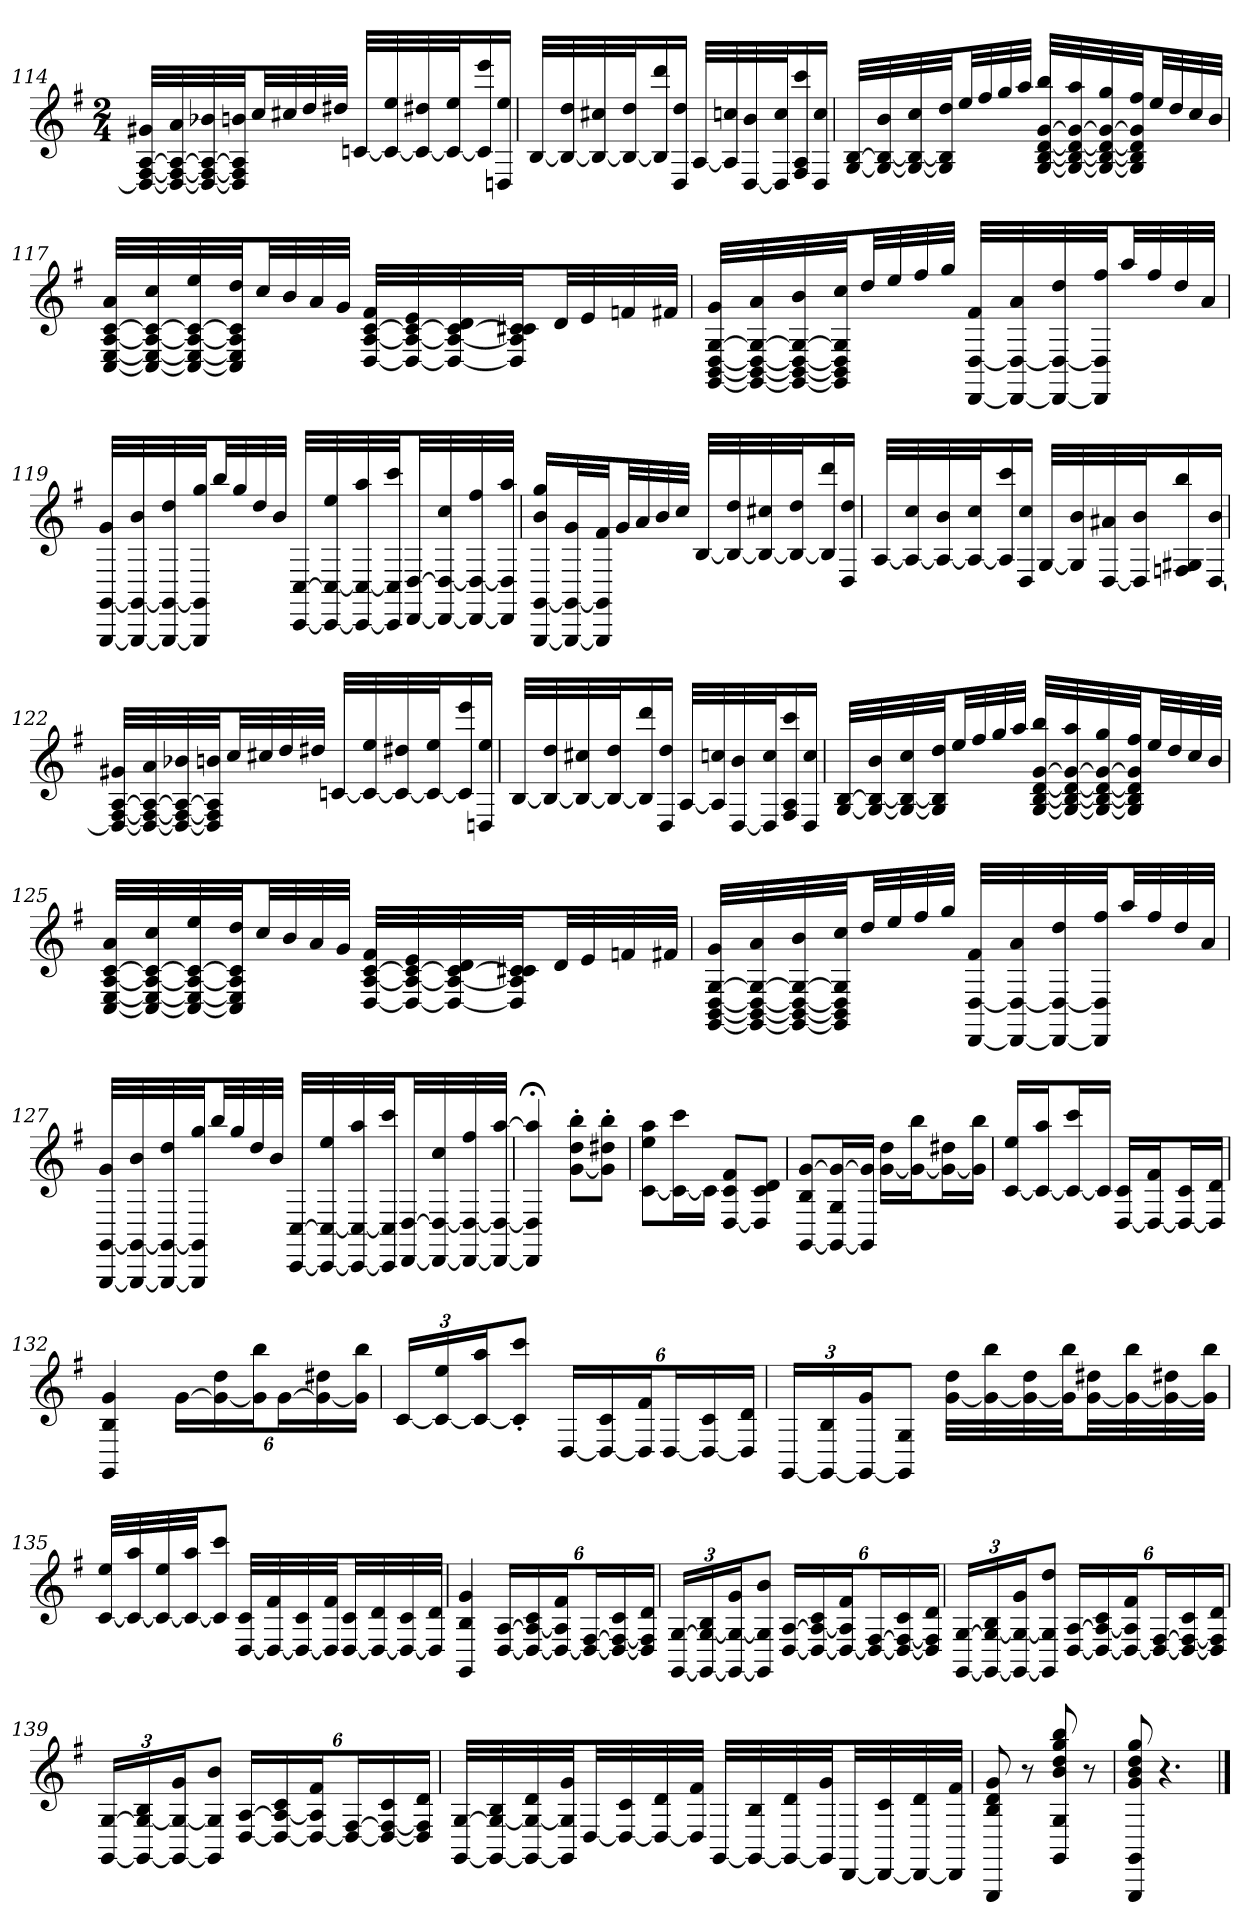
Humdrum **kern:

**kern
*part1
*staff1
*clefG2
*k[f#]
*M2/4
=114
32D_ [32F# [32A 32g#XLLL
32D_ 32F#_ 32A_ 32a
32D_ 32F#_ 32A_ 32b-X
32D] 32F#] 32A] 32bnJJ
32ccLL
32cc#X
32dd
32dd#XJJJ
[32cnLLL
32c_ 32ee
32c_ 32dd#X
32c_ 32eeJ
16c] 16eee
16Dn 16eeJJ
=115
[32BLLL
32B_ 32dd
32B_ 32cc#X
32B_ 32ddJ
16B] 16ddd
16D 16ddJJ
[32ALLL
32A] 32ccn
[32D 32b
32D] 32ccJ
16F# 16A 16ccc
16D 16ccJJ
=116
[32G [32BLLL
32G_ 32B_ 32b
32G_ 32B_ 32cc
32G] 32B] 32ddJJ
32eeLL
32ff#
32gg
32aaJJJ
[32G [32B [32d [32g 32bbLLL
32G_ 32B_ 32d_ 32g_ 32aa
32G_ 32B_ 32d_ 32g_ 32gg
32G] 32B] 32d] 32g] 32ff#JJ
32eeLL
32dd
32cc
32bJJJ
=117
[32C [32E [32A [32c 32aLLL
32C_ 32E_ 32A_ 32c_ 32cc
32C_ 32E_ 32A_ 32c_ 32ee
32C] 32E] 32A] 32c] 32ddJJ
32ccLL
32b
32a
32gJJJ
[32D [32A [32c 32f#LLL
32D_ 32A_ 32c_ 32e
32D_ 32A_ 32c_ 32d
32D] 32A] 32c] 32c#XJJ
32dLL
32e
32fn
32f#XJJJ
=118
[32GG [32BB [32D [32G 32gLLL
32GG_ 32BB_ 32D_ 32G_ 32a
32GG_ 32BB_ 32D_ 32G_ 32b
32GG] 32BB] 32D] 32G] 32ccJJ
32ddLL
32ee
32ff#
32ggJJJ
[32DD [32D 32f#LLL
32DD_ 32D_ 32a
32DD_ 32D_ 32dd
32DD] 32D] 32ff#JJ
32aaLL
32ff#
32dd
32aJJJ
=119
[32GGG [32GG 32gLLL
32GGG_ 32GG_ 32b
32GGG_ 32GG_ 32dd
32GGG] 32GG] 32ggJJ
32bbLL
32gg
32dd
32bJJJ
[32CC [32CLLL
32CC_ 32C_ 32ee
32CC_ 32C_ 32aa
32CC] 32C] 32cccJJ
[32DD [32DLL
32DD_ 32D_ 32cc
32DD_ 32D_ 32ff#
32DD] 32D] 32aaJJJ
=120
[16GGG [16GG 16b 16ggLL
32GGG_ 32GG_ 32gL
32GGG] 32GG] 32f#JJ
32gLL
32a
32b
32ccJJJ
[32BLLL
32B_ 32dd
32B_ 32cc#X
32B_ 32ddJ
16B] 16ddd
16D 16ddJJ
=121
[32ALLL
32A_ 32cc
32A_ 32b
32A_ 32ccJ
16A] 16ccc
16D 16ccJJ
[32GLLL
32G] 32b
[32D 32a#X
32D] 32bJ
16Fn 16G#X 16bb
[16D 16bJJ
=122
32D_ [32F# [32A 32g#XLLL
32D_ 32F#_ 32A_ 32a
32D_ 32F#_ 32A_ 32b-X
32D] 32F#] 32A] 32bnJJ
32ccLL
32cc#X
32dd
32dd#XJJJ
[32cnLLL
32c_ 32ee
32c_ 32dd#X
32c_ 32eeJ
16c] 16eee
16Dn 16eeJJ
=123
[32BLLL
32B_ 32dd
32B_ 32cc#X
32B_ 32ddJ
16B] 16ddd
16D 16ddJJ
[32ALLL
32A] 32ccn
[32D 32b
32D] 32ccJ
16F# 16A 16ccc
16D 16ccJJ
=124
[32G [32BLLL
32G_ 32B_ 32b
32G_ 32B_ 32cc
32G] 32B] 32ddJJ
32eeLL
32ff#
32gg
32aaJJJ
[32G [32B [32d [32g 32bbLLL
32G_ 32B_ 32d_ 32g_ 32aa
32G_ 32B_ 32d_ 32g_ 32gg
32G] 32B] 32d] 32g] 32ff#JJ
32eeLL
32dd
32cc
32bJJJ
=125
[32C [32E [32A [32c 32aLLL
32C_ 32E_ 32A_ 32c_ 32cc
32C_ 32E_ 32A_ 32c_ 32ee
32C] 32E] 32A] 32c] 32ddJJ
32ccLL
32b
32a
32gJJJ
[32D [32A [32c 32f#LLL
32D_ 32A_ 32c_ 32e
32D_ 32A_ 32c_ 32d
32D] 32A] 32c] 32c#XJJ
32dLL
32e
32fn
32f#XJJJ
=126
[32GG [32BB [32D [32G 32gLLL
32GG_ 32BB_ 32D_ 32G_ 32a
32GG_ 32BB_ 32D_ 32G_ 32b
32GG] 32BB] 32D] 32G] 32ccJJ
32ddLL
32ee
32ff#
32ggJJJ
[32DD [32D 32f#LLL
32DD_ 32D_ 32a
32DD_ 32D_ 32dd
32DD] 32D] 32ff#JJ
32aaLL
32ff#
32dd
32aJJJ
=127
[32GGG [32GG 32gLLL
32GGG_ 32GG_ 32b
32GGG_ 32GG_ 32dd
32GGG] 32GG] 32ggJJ
32bbLL
32gg
32dd
32bJJJ
[32CC [32CLLL
32CC_ 32C_ 32ee
32CC_ 32C_ 32aa
32CC] 32C] 32cccJJ
[32DD [32DLL
32DD_ 32D_ 32cc
32DD_ 32D_ 32ff#
32DD_ 32D_ [32aaJJJ
=128
4DD];< 4D];< 4aa];<
[8g' 8dd' 8bb'L
8g]' 8dd#X' 8bb'J
=129
[8c 8ee 8aaL
16c_ 16cccL
16cJJ]
[8D 8c 8f#L
8D] 8c 8dJ
=130
[8GG 8B [8gL
16GG_ 16G 16g_L
16GG] 16g]JJ
[16g 16ddLL
16g_ 16bbJ
16g_ 16dd#XL
16g] 16bbJJ
=131
[16c 16eeLL
16c_ 16aaJ
16c_ 16cccL
16cJJ]
[16D 16cLL
16D_ 16f#J
16D_ 16cL
16D] 16dJJ
=132
4GG 4B 4g
[24gLL
24g_ 24dd
24g] 24bbJ
[24gL
24g_ 24dd#X
24g] 24bbJJ
=133
[24cLL
24c_ 24ee
24c_ 24aaJ
8c]' 8ccc'J
[24DLL
24D_ 24c
24D] 24f#J
[24DL
24D_ 24c
24D] 24dJJ
=134
[24GGLL
24GG_ 24B
24GG_ 24gJ
8GG] 8GJ
[32g 32ddLLL
32g_ 32bb
32g_ 32dd
32g] 32bbJJ
[32g 32dd#XLL
32g_ 32bb
32g_ 32dd#X
32g] 32bbJJJ
=135
[32c 32eeLLL
32c_ 32aa
32c_ 32ee
32c_ 32aaJJ
8c] 8cccJ
[32D 32cLLL
32D_ 32f#
32D_ 32c
32D] 32f#JJ
[32D 32cLL
32D_ 32d
32D_ 32c
32D] 32dJJJ
=136
4GG 4B 4g
[24D [24ALL
24D_ 24A_ 24c
24D_ 24A] 24f#J
24D_ [24F#L
24D_ 24F#_ 24c
24D] 24F#] 24dJJ
=137
[24GG [24GLL
24GG_ 24G_ 24B
24GG_ 24G_ 24gJ
8GG] 8G] 8bJ
[24D [24ALL
24D_ 24A_ 24c
24D_ 24A] 24f#J
24D_ [24F#L
24D_ 24F#_ 24c
24D] 24F#] 24dJJ
=138
[24GG [24GLL
24GG_ 24G_ 24B
24GG_ 24G_ 24gJ
8GG] 8G] 8ddJ
[24D [24ALL
24D_ 24A_ 24c
24D_ 24A] 24f#J
24D_ [24F#L
24D_ 24F#_ 24c
24D] 24F#] 24dJJ
=139
[24GG [24GLL
24GG_ 24G_ 24B
24GG_ 24G_ 24gJ
8GG] 8G] 8bJ
[24D [24ALL
24D_ 24A_ 24c
24D_ 24A] 24f#J
24D_ [24F#L
24D_ 24F#_ 24c
24D] 24F#] 24dJJ
=140
[32GG [32GLLL
32GG_ 32G_ 32B
32GG_ 32G_ 32d
32GG] 32G] 32gJJ
[32DLL
32D_ 32c
32D_ 32d
32D] 32f#JJJ
[32GGLLL
32GG_ 32B
32GG_ 32d
32GG] 32gJJ
[32DDLL
32DD_ 32c
32DD_ 32d
32DD] 32f#JJJ
=141
8GGG 8B 8d 8g
8r
8GG 8G 8b 8dd 8gg 8bb
8r
=142
8GGG 8GG 8g 8b 8dd 8gg
4.r
==
*-
